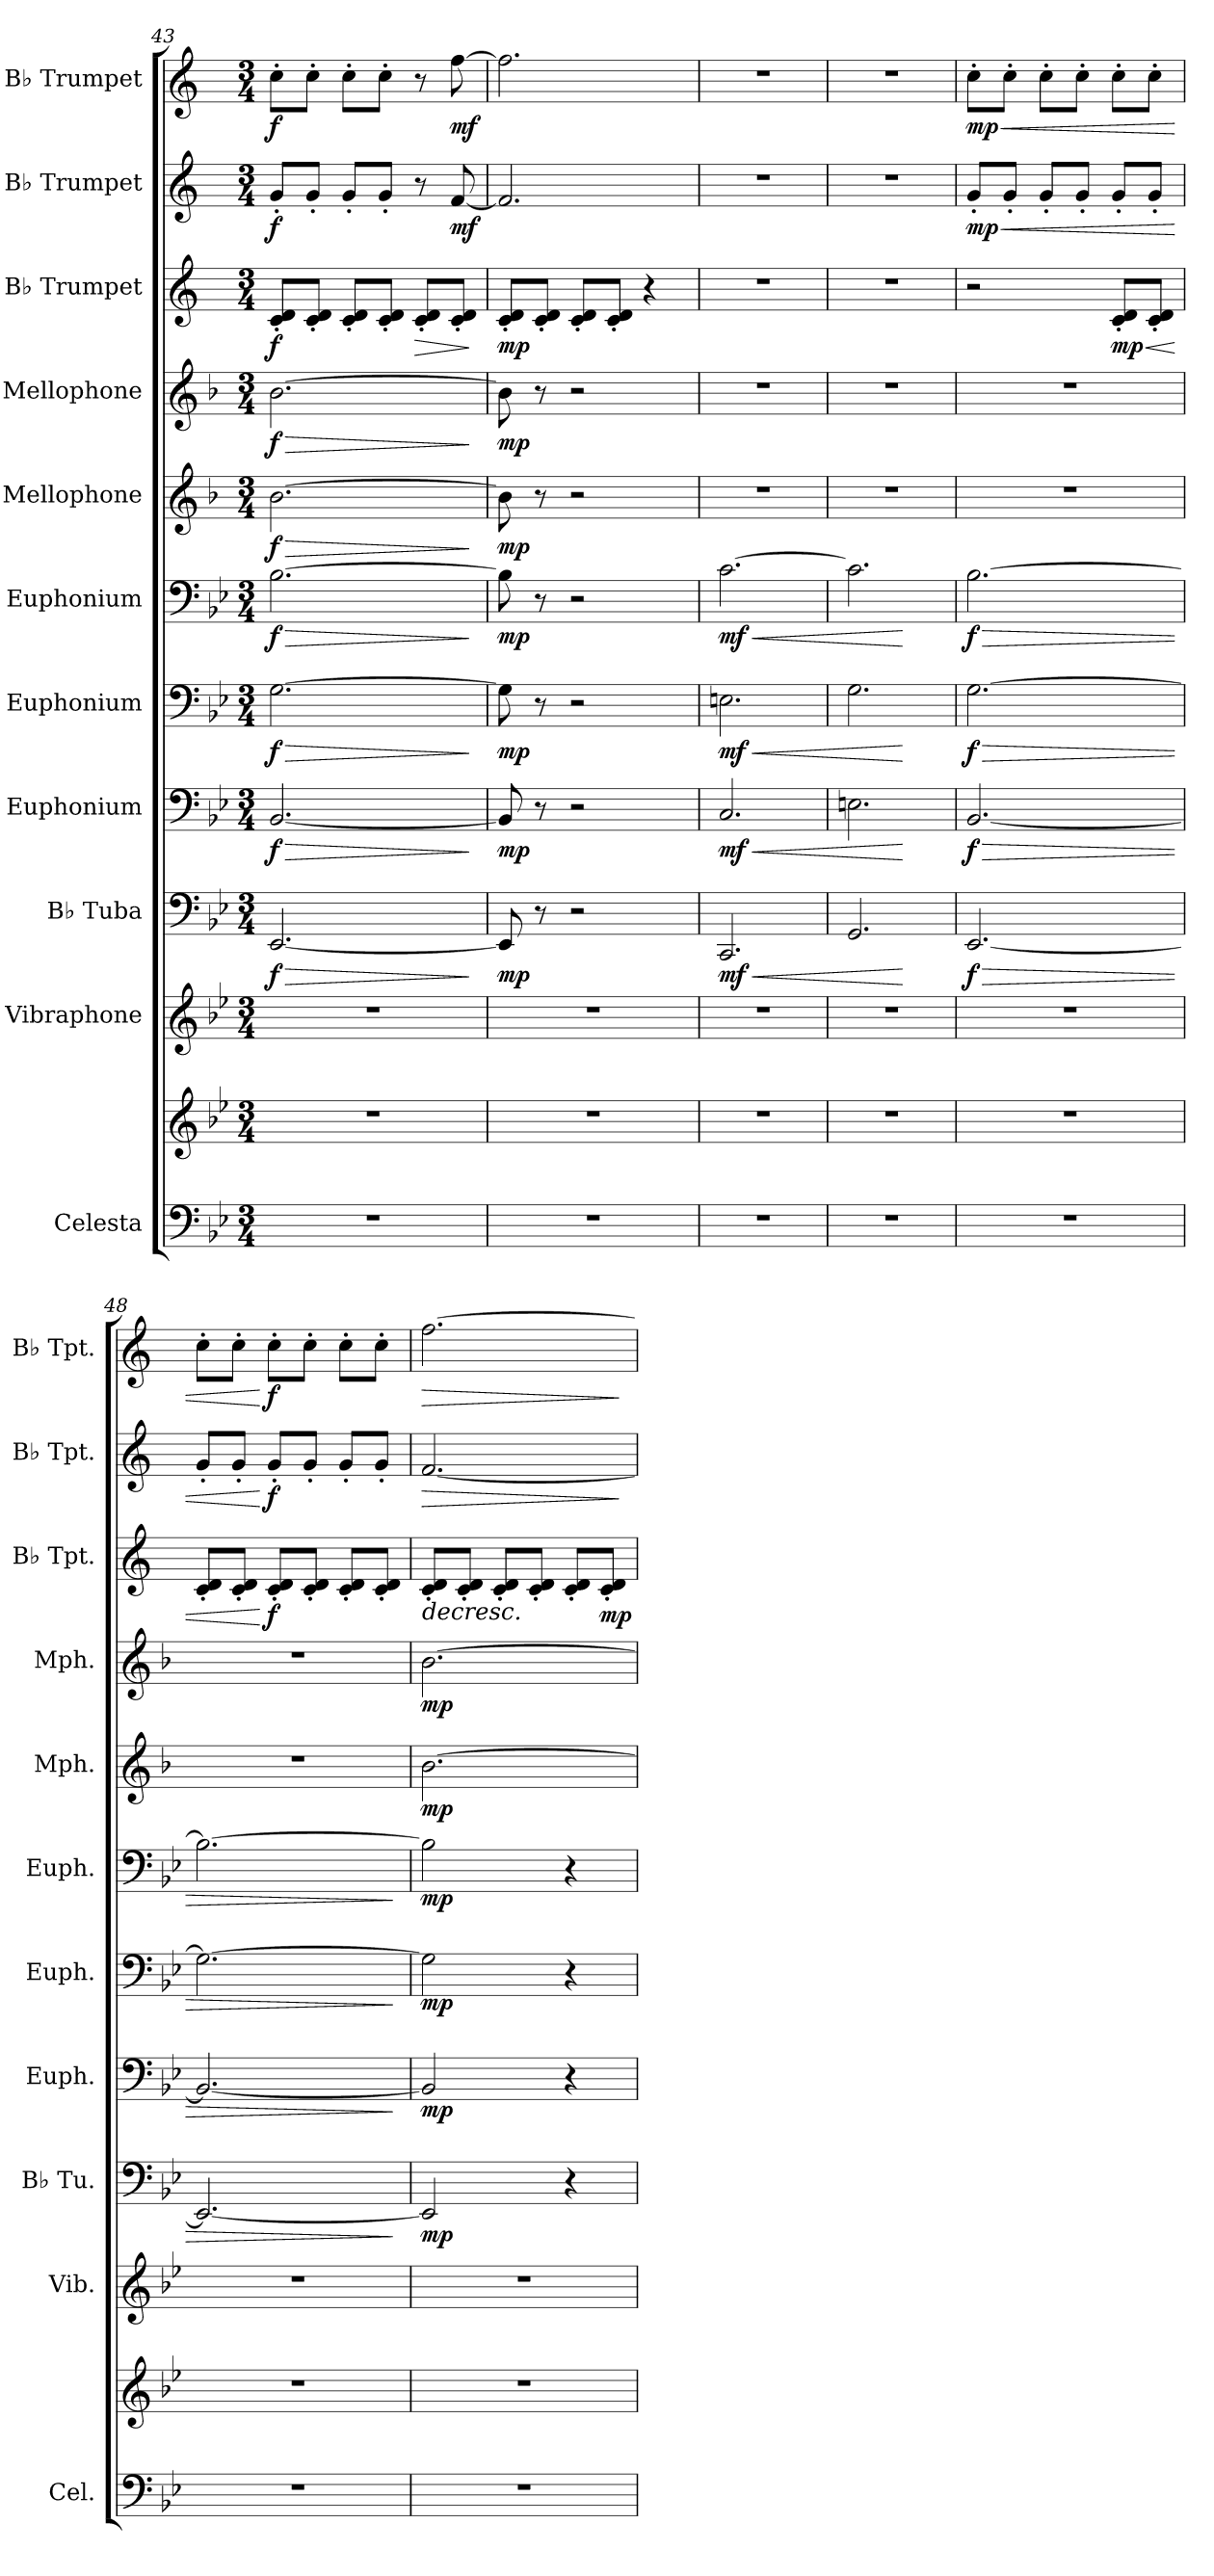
**kern	**kern	**kern	**kern	**dynam	**kern	**dynam	**kern	**dynam	**kern	**dynam	**kern	**dynam	**kern	**dynam	**kern	**dynam	**kern	**dynam	**kern	**dynam
*part11	*part11	*part10	*part9	*part9	*part8	*part8	*part7	*part7	*part6	*part6	*part5	*part5	*part4	*part4	*part3	*part3	*part2	*part2	*part1	*part1
*staff12	*staff11	*staff10	*staff9	*staff9	*staff8	*staff8	*staff7	*staff7	*staff6	*staff6	*staff5	*staff5	*staff4	*staff4	*staff3	*staff3	*staff2	*staff2	*staff1	*staff1
*I"Celesta	*	*I"Vibraphone	*I"B♭ Tuba	*	*I"Euphonium	*	*I"Euphonium	*	*I"Euphonium	*	*I"Mellophone	*	*I"Mellophone	*	*I"B♭ Trumpet	*	*I"B♭ Trumpet	*	*I"B♭ Trumpet	*
*I'Cel.	*	*I'Vib.	*I'B♭ Tu.	*	*I'Euph.	*	*I'Euph.	*	*I'Euph.	*	*I'Mph.	*	*I'Mph.	*	*I'B♭ Tpt.	*	*I'B♭ Tpt.	*	*I'B♭ Tpt.	*
*clefF4	*clefG2	*clefG2	*clefF4	*	*clefF4	*	*clefF4	*	*clefF4	*	*clefG2	*	*clefG2	*	*clefG2	*	*clefG2	*	*clefG2	*
*ITrd-7c-12	*ITrd-7c-12	*	*	*	*	*	*	*	*	*	*ITrd4c7	*	*ITrd4c7	*	*ITrd1c2	*	*ITrd1c2	*	*ITrd1c2	*
*k[b-e-]	*k[b-e-]	*k[b-e-]	*k[b-e-]	*	*k[b-e-]	*	*k[b-e-]	*	*k[b-e-]	*	*k[b-e-]	*	*k[b-e-]	*	*k[b-e-]	*	*k[b-e-]	*	*k[b-e-]	*
*M3/4	*M3/4	*M3/4	*M3/4	*	*M3/4	*	*M3/4	*	*M3/4	*	*M3/4	*	*M3/4	*	*M3/4	*	*M3/4	*	*M3/4	*
=43	=43	=43	=43	=43	=43	=43	=43	=43	=43	=43	=43	=43	=43	=43	=43	=43	=43	=43	=43	=43
!	!	!	!	!LO:HP:b	!	!LO:HP:b	!	!LO:HP:b	!	!LO:HP:b	!	!LO:HP:b	!	!LO:HP:b	!	!	!	!	!	!
!	!	!	!	!LO:DY:n=1:b	!	!LO:DY:n=1:b	!	!LO:DY:n=1:b	!	!LO:DY:n=1:b	!	!LO:DY:n=1:b	!	!LO:DY:n=1:b	!	!LO:DY:b	!	!LO:DY:b	!	!LO:DY:b
2.r	2.r	2.r	[2.EE-/	> f	[2.BB-/	> f	[2.G\	> f	[2.B-\	> f	[2.e-\	> f	[2.e-\	> f	8B-/' 8c/'L	f	8f'/L	f	8b-'\L	f
.	.	.	.	.	.	.	.	.	.	.	.	.	.	.	8B-/' 8c/'J	.	8f'/J	.	8b-'\J	.
.	.	.	.	.	.	.	.	.	.	.	.	.	.	.	8B-/' 8c/'L	.	8f'/L	.	8b-'\L	.
.	.	.	.	.	.	.	.	.	.	.	.	.	.	.	8B-/' 8c/'J	.	8f'/J	.	8b-'\J	.
!	!	!	!	!	!	!	!	!	!	!	!	!	!	!	!	!LO:HP:b	!	!	!	!
.	.	.	.	.	.	.	.	.	.	.	.	.	.	.	8B-/' 8c/'L	>	8r	.	8r	.
!	!	!	!	!	!	!	!	!	!	!	!	!	!	!	!	!	!	!LO:DY:b	!	!LO:DY:b
.	.	.	.	.	.	.	.	.	.	.	.	.	.	.	8B-/' 8c/'J	.	[8e-/	mf	[8ee-\	mf
.	.	.	.	]	.	]	.	]	.	]	.	]	.	]	.	]	.	.	.	.
=44	=44	=44	=44	=44	=44	=44	=44	=44	=44	=44	=44	=44	=44	=44	=44	=44	=44	=44	=44	=44
!	!	!	!	!LO:DY:b	!	!LO:DY:b	!	!LO:DY:b	!	!LO:DY:b	!	!LO:DY:b	!	!LO:DY:b	!	!LO:DY:b	!	!	!	!
2.r	2.r	2.r	8EE-/]	mp	8BB-/]	mp	8G\]	mp	8B-\]	mp	8e-\]	mp	8e-\]	mp	8B-/' 8c/'L	mp	2.e-/]	.	2.ee-\]	.
.	.	.	8r	.	8r	.	8r	.	8r	.	8r	.	8r	.	8B-/' 8c/'J	.	.	.	.	.
.	.	.	2r	.	2r	.	2r	.	2r	.	2r	.	2r	.	8B-/' 8c/'L	.	.	.	.	.
.	.	.	.	.	.	.	.	.	.	.	.	.	.	.	8B-/' 8c/'J	.	.	.	.	.
.	.	.	.	.	.	.	.	.	.	.	.	.	.	.	4r	.	.	.	.	.
!!LO:PB:g=z
=45	=45	=45	=45	=45	=45	=45	=45	=45	=45	=45	=45	=45	=45	=45	=45	=45	=45	=45	=45	=45
!	!	!	!	!LO:HP:b	!	!LO:HP:b	!	!LO:HP:b	!	!LO:HP:b	!	!	!	!	!	!	!	!	!	!
!	!	!	!	!LO:DY:n=1:b	!	!LO:DY:n=1:b	!	!LO:DY:n=1:b	!	!LO:DY:n=1:b	!	!	!	!	!	!	!	!	!	!
2.r	2.r	2.r	2.CC/	< mf	2.C/	< mf	2.En\	< mf	[2.c\	< mf	2.r	.	2.r	.	2.r	.	2.r	.	2.r	.
=46	=46	=46	=46	=46	=46	=46	=46	=46	=46	=46	=46	=46	=46	=46	=46	=46	=46	=46	=46	=46
2.r	2.r	2.r	2.GG/	.	2.En\	.	2.G\	.	2.c\]	.	2.r	.	2.r	.	2.r	.	2.r	.	2.r	.
.	.	.	.	[	.	[	.	[	.	[	.	.	.	.	.	.	.	.	.	.
=47	=47	=47	=47	=47	=47	=47	=47	=47	=47	=47	=47	=47	=47	=47	=47	=47	=47	=47	=47	=47
!	!	!	!	!LO:HP:b	!	!LO:HP:b	!	!LO:HP:b	!	!LO:HP:b	!	!	!	!	!	!	!	!LO:HP:b	!	!LO:HP:b
!	!	!	!	!LO:DY:n=1:b	!	!LO:DY:n=1:b	!	!LO:DY:n=1:b	!	!LO:DY:n=1:b	!	!	!	!	!	!	!	!LO:DY:n=1:b	!	!LO:DY:n=1:b
2.r	2.r	2.r	[2.EE-/	> f	[2.BB-/	> f	[2.G\	> f	[2.B-\	> f	2.r	.	2.r	.	2r	.	8f'/L	< mp	8b-'\L	< mp
.	.	.	.	.	.	.	.	.	.	.	.	.	.	.	.	.	8f'/J	.	8b-'\J	.
.	.	.	.	.	.	.	.	.	.	.	.	.	.	.	.	.	8f'/L	.	8b-'\L	.
.	.	.	.	.	.	.	.	.	.	.	.	.	.	.	.	.	8f'/J	.	8b-'\J	.
!	!	!	!	!	!	!	!	!	!	!	!	!	!	!	!	!LO:HP:b	!	!	!	!
!	!	!	!	!	!	!	!	!	!	!	!	!	!	!	!	!LO:DY:n=1:b	!	!	!	!
.	.	.	.	.	.	.	.	.	.	.	.	.	.	.	8B-/' 8c/'L	< mp	8f'/L	.	8b-'\L	.
.	.	.	.	.	.	.	.	.	.	.	.	.	.	.	8B-/' 8c/'J	.	8f'/J	.	8b-'\J	.
=48	=48	=48	=48	=48	=48	=48	=48	=48	=48	=48	=48	=48	=48	=48	=48	=48	=48	=48	=48	=48
2.r	2.r	2.r	2.EE-/_	.	2.BB-/_	.	2.G\_	.	2.B-\_	.	2.r	.	2.r	.	8B-/' 8c/'L	.	8f'/L	.	8b-'\L	.
.	.	.	.	.	.	.	.	.	.	.	.	.	.	.	8B-/' 8c/'J	.	8f'/J	.	8b-'\J	.
!	!	!	!	!	!	!	!	!	!	!	!	!	!	!	!	!LO:DY:n=1:b	!	!LO:DY:n=1:b	!	!LO:DY:n=1:b
.	.	.	.	.	.	.	.	.	.	.	.	.	.	.	8B-/' 8c/'L	[ f	8f'/L	[ f	8b-'\L	[ f
.	.	.	.	.	.	.	.	.	.	.	.	.	.	.	8B-/' 8c/'J	.	8f'/J	.	8b-'\J	.
.	.	.	.	.	.	.	.	.	.	.	.	.	.	.	8B-/' 8c/'L	.	8f'/L	.	8b-'\L	.
.	.	.	.	.	.	.	.	.	.	.	.	.	.	.	8B-/' 8c/'J	.	8f'/J	.	8b-'\J	.
.	.	.	.	]	.	]	.	]	.	]	.	.	.	.	.	.	.	.	.	.
=49	=49	=49	=49	=49	=49	=49	=49	=49	=49	=49	=49	=49	=49	=49	=49	=49	=49	=49	=49	=49
!	!	!	!	!LO:DY:b	!	!LO:DY:b	!	!LO:DY:b	!	!LO:DY:b	!	!LO:DY:b	!	!LO:DY:b	!	!LO:HP:b	!	!LO:HP:b	!	!LO:HP:b
2.r	2.r	2.r	2EE-/]	mp	2BB-/]	mp	2G\]	mp	2B-\]	mp	[2.e-\	mp	[2.e-\	mp	8B-/' 8c/'L	>	[2.e-/	>	[2.ee-\	>
.	.	.	.	.	.	.	.	.	.	.	.	.	.	.	8B-/' 8c/'J	.	.	.	.	.
.	.	.	.	.	.	.	.	.	.	.	.	.	.	.	8B-/' 8c/'L	.	.	.	.	.
.	.	.	.	.	.	.	.	.	.	.	.	.	.	.	8B-/' 8c/'J	.	.	.	.	.
.	.	.	4r	.	4r	.	4r	.	4r	.	.	.	.	.	8B-/' 8c/'L	.	.	.	.	.
!	!	!	!	!	!	!	!	!	!	!	!	!	!	!	!	!LO:DY:b	!	!	!	!
.	.	.	.	.	.	.	.	.	.	.	.	.	.	.	8B-/' 8c/'J	mp	.	.	.	.
.	.	.	.	.	.	.	.	.	.	.	.	.	.	.	.	]	.	]	.	]
=	=	=	=	=	=	=	=	=	=	=	=	=	=	=	=	=	=	=	=	=
*-	*-	*-	*-	*-	*-	*-	*-	*-	*-	*-	*-	*-	*-	*-	*-	*-	*-	*-	*-	*-
